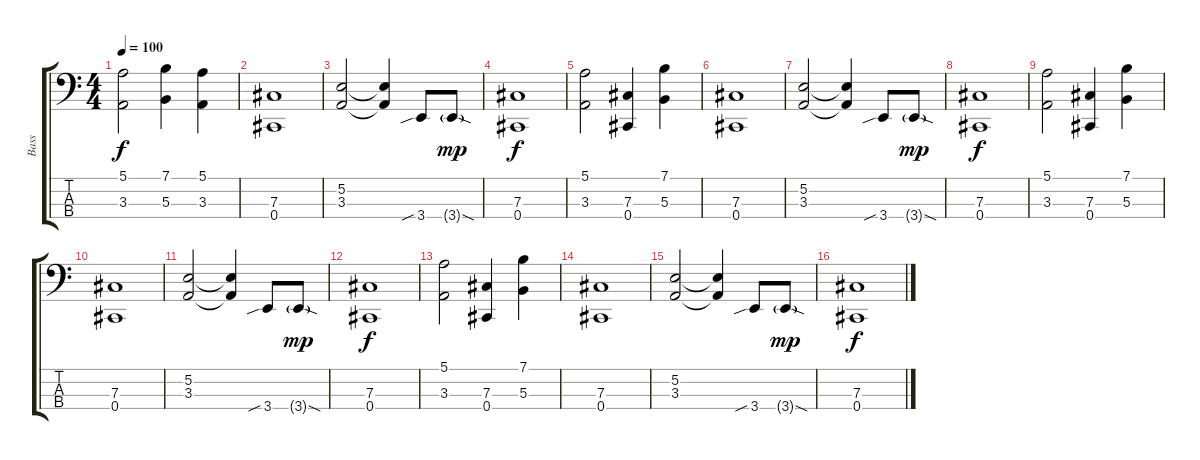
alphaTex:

\track ("Bass" "Bass") {instrument electricbasspick}
\staff {score tabs}
\tuning (E2 B1 Gb1 Db1) {hide}
\ts (4 4)
\tempo 100
\clef f4
\ks c
(5.1 3.3).2{dy f} (7.1 5.3).4 (5.1 3.3).4 |
(7.3 0.4).1 |
(5.2 3.3).2 (5.2{t} 3.3{t}).4 3.4{sib}.8 3.4{sod g}.8{dy mp} |
(7.3 0.4).1{dy f} |
(5.1 3.3).2 (7.3 0.4).4 (7.1 5.3).4 |
(7.3 0.4).1 |
(5.2 3.3).2 (5.2{t} 3.3{t}).4 3.4{sib}.8 3.4{sod g}.8{dy mp} |
(7.3 0.4).1{dy f} |
(5.1 3.3).2 (7.3 0.4).4 (7.1 5.3).4 |
(7.3 0.4).1 |
(5.2 3.3).2 (5.2{t} 3.3{t}).4 3.4{sib}.8 3.4{sod g}.8{dy mp} |
(7.3 0.4).1{dy f} |
(5.1 3.3).2 (7.3 0.4).4 (7.1 5.3).4 |
(7.3 0.4).1 |
(5.2 3.3).2 (5.2{t} 3.3{t}).4 3.4{sib}.8 3.4{sod g}.8{dy mp} |
(7.3 0.4).1{dy f}
